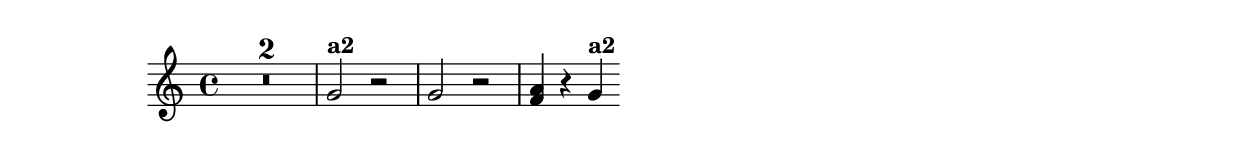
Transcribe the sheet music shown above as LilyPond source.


\version "2.3.22"
\header {
    texidoc ="The a2 string is printed only on notes (i.e. not on rests),
and only after chords, solo or polyphony."
    }

vone =  \relative a' { R1*2 g2 r2 g2 r2 a4 r4 g
			 }
vtwo =  \relative a' { R1*2 g2 r2 g2 r2 f4 r4 g }

\score {
    << \set Score.skipBars = ##t 
   \partcombine \vone \vtwo
       >>
}
 
